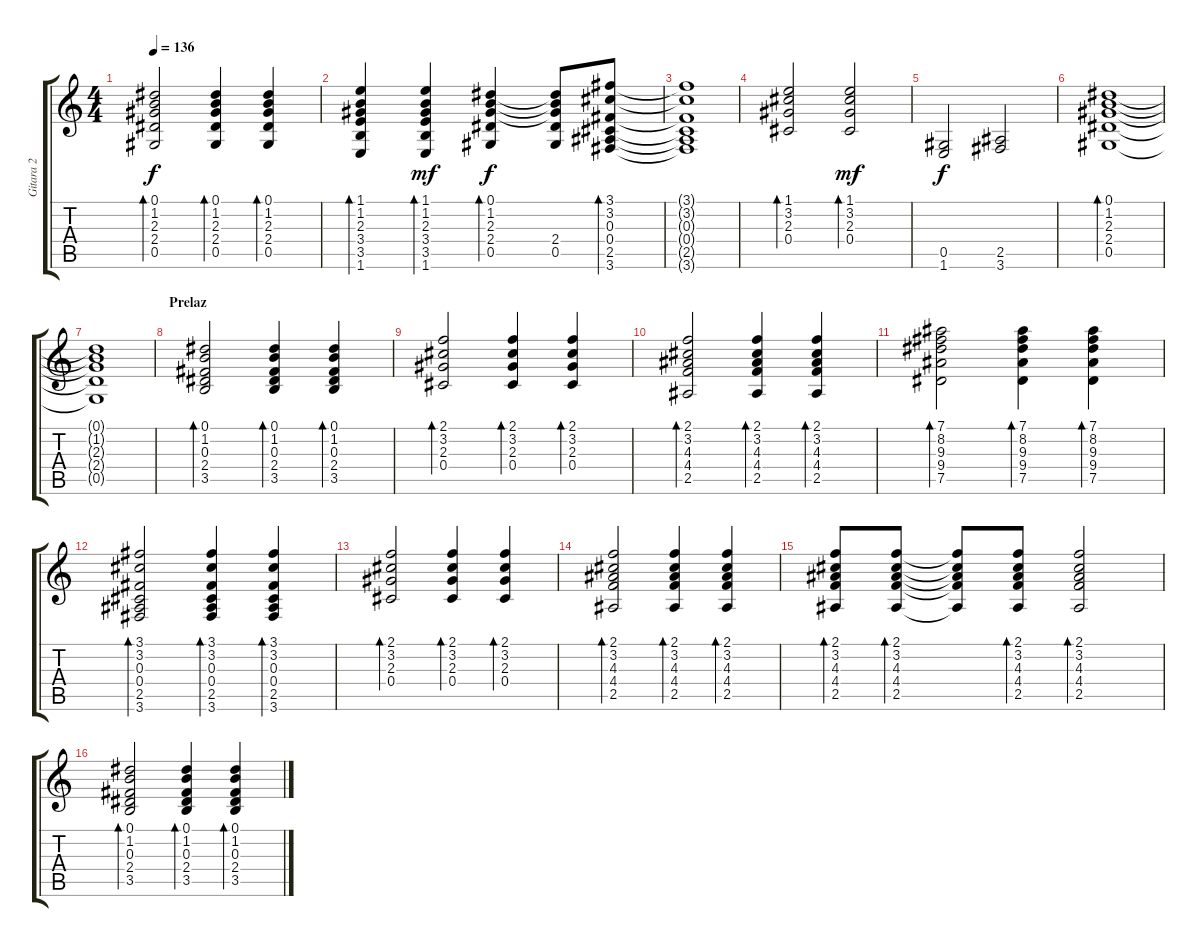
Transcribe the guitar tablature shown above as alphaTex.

\track ("Gitara 2" "Gitara 2") {instrument distortionguitar}
\staff {score tabs}
\tuning (Eb4 Bb3 Gb3 Db3 Ab2 Eb2) {hide}
\ts (4 4)
\tempo 136
\clef g2
\ks c
(0.1 1.2 2.3 2.4 0.5).2{bd 120 dy f} (0.1 1.2 2.3 2.4 0.5).4{bd 120} (0.1 1.2 2.3 2.4 0.5).4{bd 120} |
(1.1 1.2 2.3 3.4 3.5 1.6).4{bd 120} (1.1 1.2 2.3 3.4 3.5 1.6).4{bd 120 dy mf} (0.1 1.2 2.3 2.4 0.5).4{bd 120 dy f} (0.1{t} 1.2{t} 2.3{t} 2.4 0.5).8 (3.1 3.2 0.3 0.4 2.5 3.6).8{bd 120} |
(3.1{t} 3.2{t} 0.3{t} 0.4{t} 2.5{t} 3.6{t}).1 |
(1.1 3.2 2.3 0.4).2{bd 120} (1.1 3.2 2.3 0.4).2{bd 120 dy mf} |
(0.5 1.6).2{dy f} (2.5 3.6).2 |
(0.1 1.2 2.3 2.4 0.5).1{bd 120} |
(0.1{t} 1.2{t} 2.3{t} 2.4{t} 0.5{t}).1 |
\section ("" "Prelaz")
(0.1 1.2 0.3 2.4 3.5).2{bd 120 instrument acousticguitarsteel} (0.1 1.2 0.3 2.4 3.5).4{bd 120} (0.1 1.2 0.3 2.4 3.5).4{bd 120} |
(2.1 3.2 2.3 0.4).2{bd 120} (2.1 3.2 2.3 0.4).4{bd 120} (2.1 3.2 2.3 0.4).4{bd 120} |
(2.1 3.2 4.3 4.4 2.5).2{bd 120} (2.1 3.2 4.3 4.4 2.5).4{bd 120} (2.1 3.2 4.3 4.4 2.5).4{bd 120} |
(7.1 8.2 9.3 9.4 7.5).2{bd 120} (7.1 8.2 9.3 9.4 7.5).4{bd 120} (7.1 8.2 9.3 9.4 7.5).4{bd 120} |
(3.1 3.2 0.3 0.4 2.5 3.6).2{bd 120} (3.1 3.2 0.3 0.4 2.5 3.6).4{bd 120} (3.1 3.2 0.3 0.4 2.5 3.6).4{bd 120} |
(2.1 3.2 2.3 0.4).2{bd 120} (2.1 3.2 2.3 0.4).4{bd 120} (2.1 3.2 2.3 0.4).4{bd 120} |
(2.1 3.2 4.3 4.4 2.5).2{bd 120} (2.1 3.2 4.3 4.4 2.5).4{bd 120} (2.1 3.2 4.3 4.4 2.5).4{bd 120} |
(2.1 3.2 4.3 4.4 2.5).8{bd 120} (2.1 3.2 4.3 4.4 2.5).8{bd 120} (2.1{t} 3.2{t} 4.3{t} 4.4{t} 2.5{t}).8 (2.1 3.2 4.3 4.4 2.5).8{bd 120} (2.1 3.2 4.3 4.4 2.5).2{bd 120} |
(0.1 1.2 0.3 2.4 3.5).2{bd 120 instrument acousticguitarsteel} (0.1 1.2 0.3 2.4 3.5).4{bd 120} (0.1 1.2 0.3 2.4 3.5).4{bd 120}
